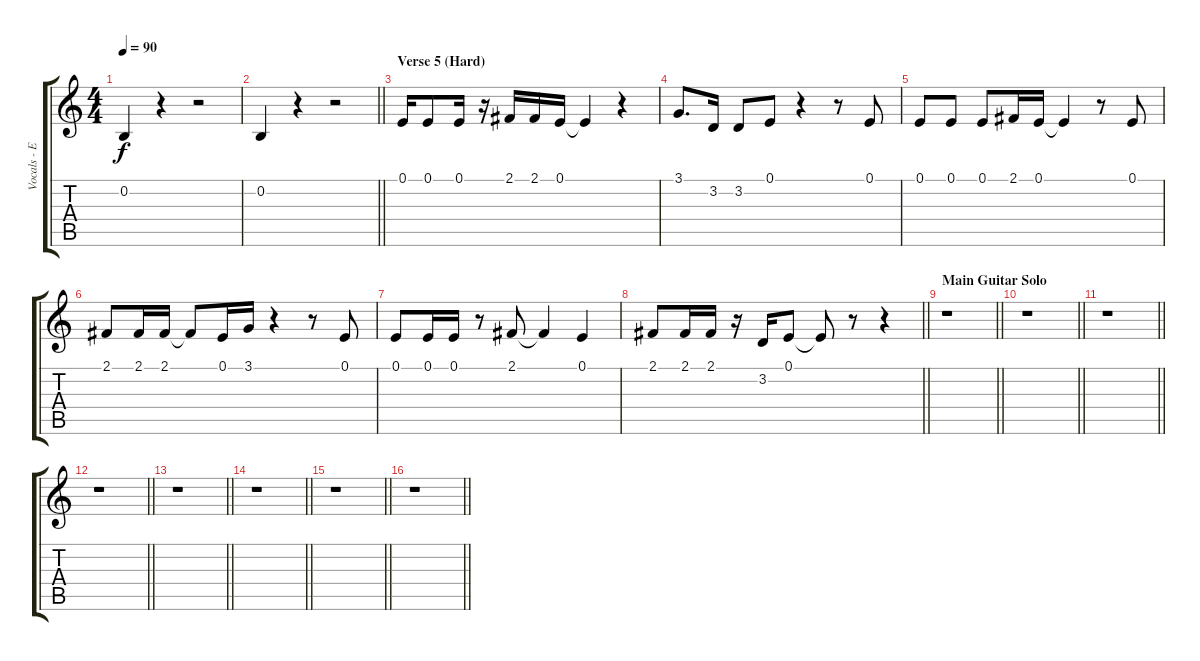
\track ("Vocals - Eric" "Vocals - E") {instrument flute}
\staff {score tabs}
\tuning (E4 B3 G3 D3 A2 E2) {hide}
\ts (4 4)
\tempo 90
\clef g2
\ks c
0.2.4{dy f} r.4 r.2 |
\barLineRight lightlight
0.2.4 r.4 r.2 |
\section ("" "Verse 5 (Hard)")
0.1.16 0.1.8 0.1.16 r.16 2.1.16 2.1.16 0.1.16 0.1{t}.4 r.4 |
3.1.8{d} 3.2.16 3.2.8 0.1.8 r.4 r.8 0.1.8 |
0.1.8 0.1.8 0.1.8 2.1.16 0.1.16 0.1{t}.4 r.8 0.1.8 |
2.1.8 2.1.16 2.1.16 2.1{t}.8 0.1.16 3.1.16 r.4 r.8 0.1.8 |
0.1.8 0.1.16 0.1.16 r.8 2.1.8 2.1{t}.4 0.1.4 |
\barLineRight lightlight
2.1.8 2.1.16 2.1.16 r.16 3.2.16 0.1.8 0.1{t}.8 r.8 r.4 |
\section ("" "Main Guitar Solo")
\barLineRight lightlight
r.1 |
\barLineRight lightlight
r.1 |
\barLineRight lightlight
r.1 |
\barLineRight lightlight
r.1 |
\barLineRight lightlight
r.1 |
\barLineRight lightlight
r.1 |
\barLineRight lightlight
r.1 |
\barLineRight lightlight
r.1
